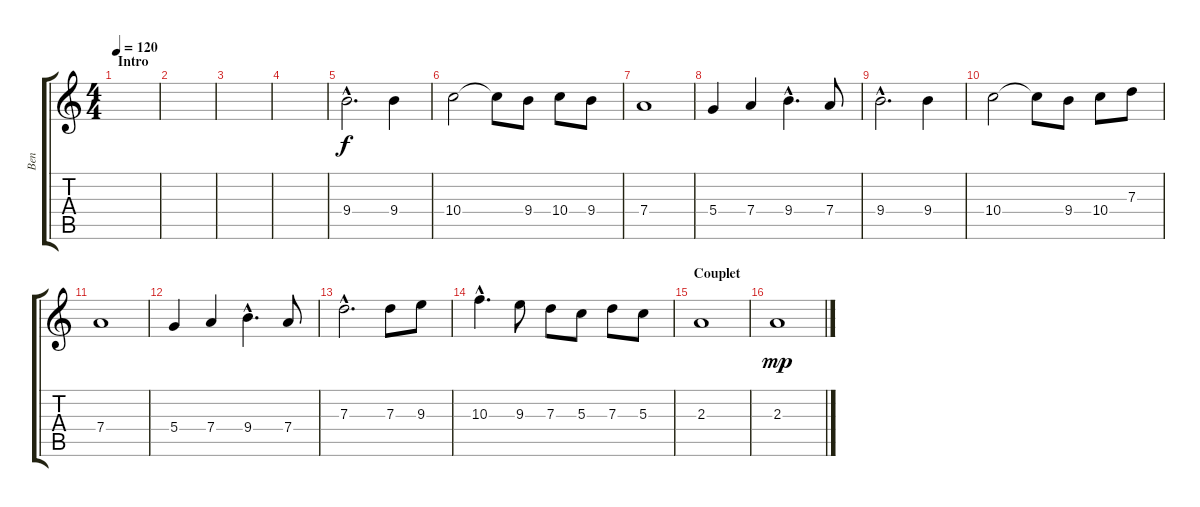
\track ("Ben" "Ben") {instrument distortionguitar}
\staff {score tabs}
\tuning (E4 B3 G3 D3 A2 E2) {hide}
\ts (4 4)
\section ("" "Intro")
\tempo 120
\clef g2
\ks c
|
|
|
|
9.4{hac}.2{d} 9.4.4 |
10.4.2 10.4{t}.8 9.4.8 10.4.8 9.4.8 |
7.4.1 |
5.4.4 7.4.4 9.4{hac}.4{d} 7.4.8 |
9.4{hac}.2{d} 9.4.4 |
10.4.2 10.4{t}.8 9.4.8 10.4.8 7.3.8 |
7.4.1 |
5.4.4 7.4.4 9.4{hac}.4{d} 7.4.8 |
7.3{hac}.2{d} 7.3.8 9.3.8 |
10.3{hac}.4{d} 9.3.8 7.3.8 5.3.8 7.3.8 5.3.8 |
\section ("" "Couplet")
2.3.1 |
2.3.1{dy mp}
